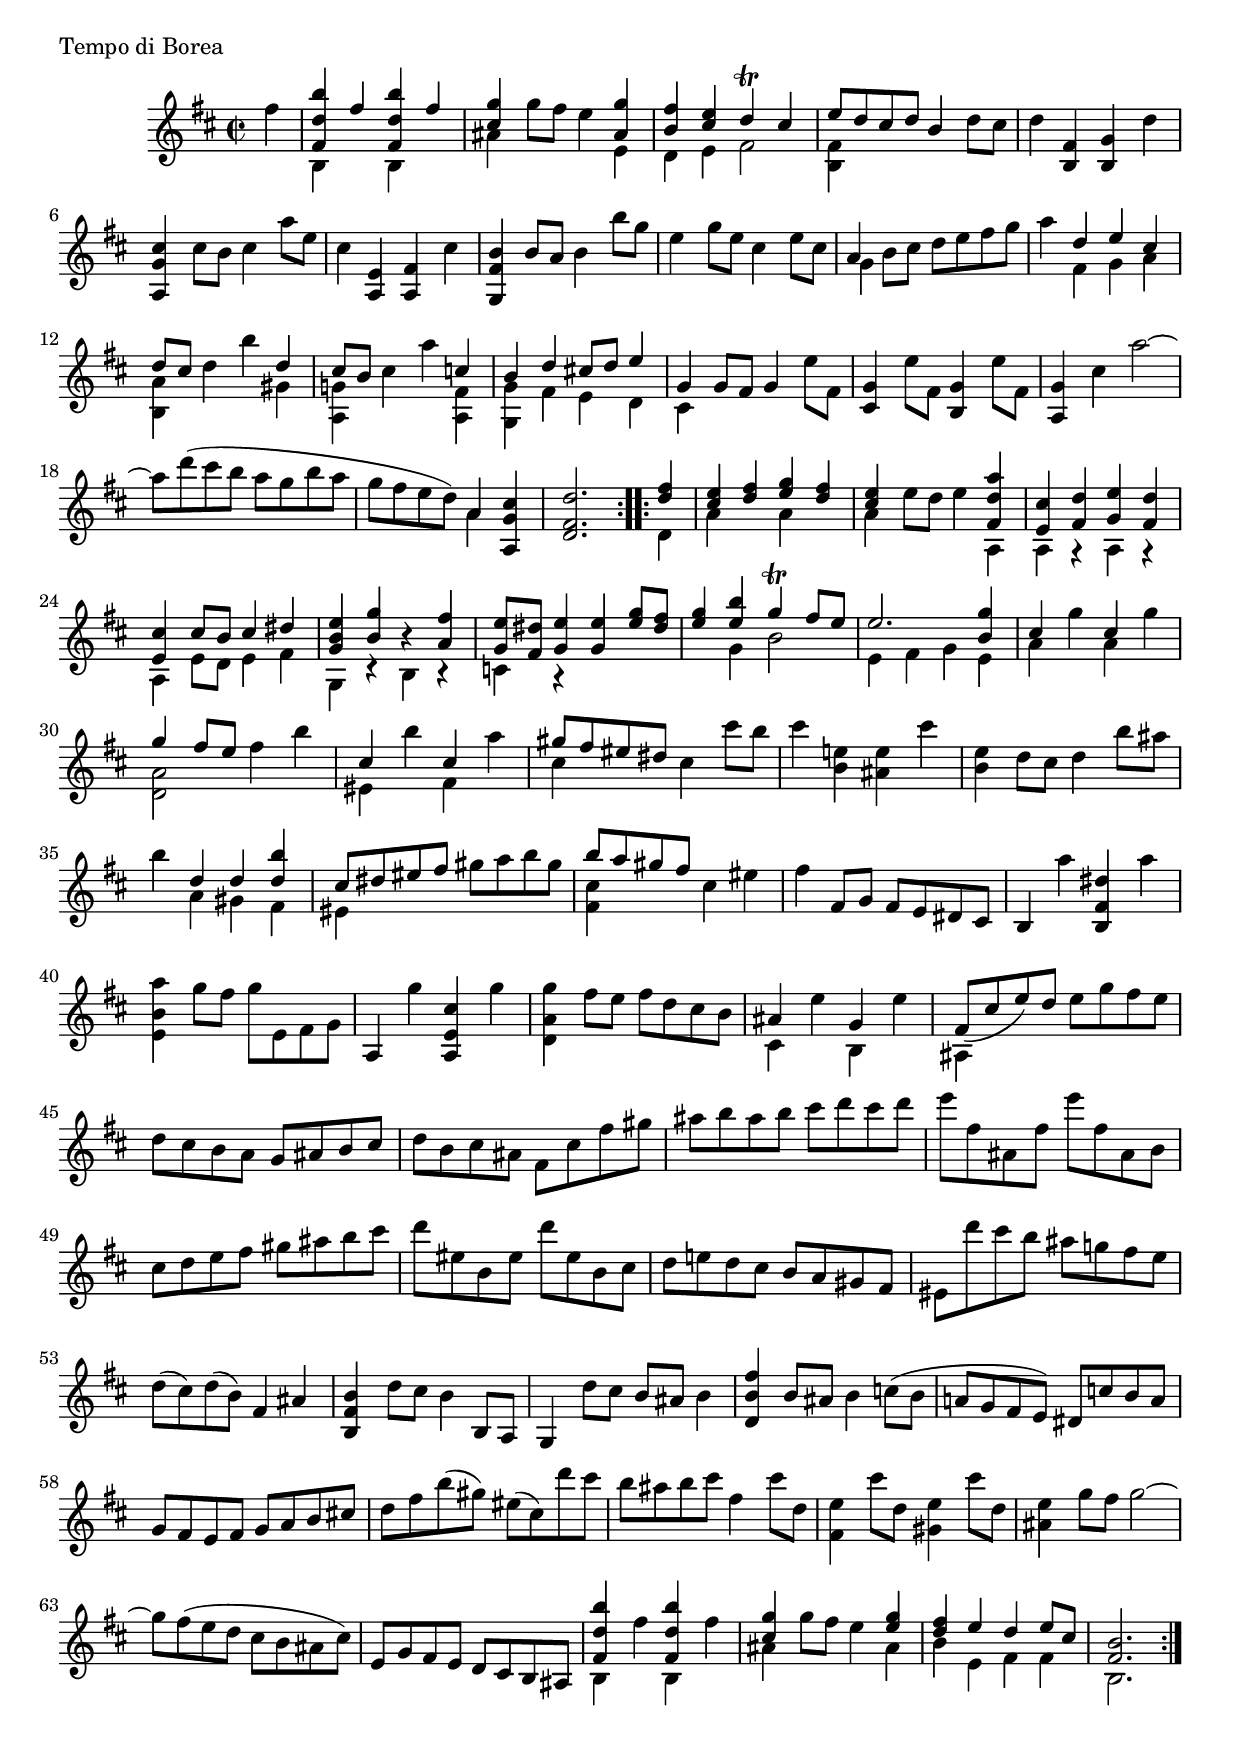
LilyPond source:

\version "2.24.3"

% Partita 1 for Solo Violin, BWV 1002
% 7. Tempo di Borea

\version "2.24.3"

viiA =  {
  fis''4 |
  % 1
  \stemUp <b'' d'' fis'>4  fis''4  <b'' d'' fis'>4 fis''4  |
  % 2
  <g'' cis''>4 \stemNeutral g''8  fis''8  e''4  \stemUp <g'' ais'>4  |
  % 3
  <fis'' b'>4 <e'' cis''>4 d''4\trill  cis''4  |
  % 4
  e''8  d''8  cis''8  d''8  b'4  \stemNeutral d''8  cis''8  |
  % 5
  d''4  <fis' b>4  <g' b>4 d''4  |
  % 6
  <cis'' g' a>4 cis''8  b'8  cis''4  a''8  e''8  |
  % 7
  cis''4  <e' a>4  <fis' a>4  cis''4  |
  % 8
  <b' fis' g>4 b'8  a'8  b'4  b''8  g''8  |
  % 9
  e''4  g''8  e''8  cis''4  e''8  cis''8  |
  % 10
  \stemUp a'4 \stemNeutral b'8  cis''8  d''8  e''8  fis''8  g''8  |
  % 11
  a''4 \stemUp d''4  e''4  cis''4  |
  % 12
  d''8  cis''8 \stemNeutral d''4  b''4  \stemUp d''4  |
  % 13
  cis''8  b'8 \stemNeutral cis''4  a''4 \stemUp c''4  |
  % 14
  b'4  d''4  cis''!8  d''8  e''4  |
  % 15
  g'4 \stemNeutral g'8  fis'8  g'4  e''8  fis'8  |
  % 16
  <g' cis'>4 e''8  fis'8  <g' b>4  e''8  fis'8  |
  % 17
  <g' a>4  cis''4  a''2 ~ |
  % 18
  a''8  d'''8(  cis'''8  b''8  a''8  g''8  b''8  a''8  |
  % 19
  g''8  fis''8  e''8   d''8) \stemUp a'4 \stemNeutral <cis'' g' a>4 |
  % 20
  <d'' fis' d'>2.
  
  \stemUp
  <fis'' d''>4 |
  % 21
  <e'' cis''>4  <fis'' d''>4  <g'' e''>4  <fis'' d''>4 |
  % 22
  <e'' cis''>4 s2 <a'' d'' fis'>4  |
  % 23
  <cis'' e'>4  <d'' fis'>4  <e'' g'>4  <d'' fis'>4  |
  % 24
  <cis'' e'>4  cis''8  b'8  cis''4  dis''4  |
  % 25
  <e'' b' g'>4  <g'' b'>4 r4  <fis'' a'>4  |
  % 26
  <e'' g'>8  <dis'' fis'>8  <e'' g'>4 <e'' g'>4  <g'' e''>8  <fis'' dis''>8  |
  % 27
  <g'' e''>4  <b'' e''>4  g''4\trill  fis''8  e''8  |
  % 28
  e''2.   <g'' b'>4 |
  % 29
  cis''4 \stemNeutral g''4 \stemUp cis''4 \stemNeutral g''4  |
  % 30
  \stemUp
  g''4 fis''8 e'' \stemNeutral fis''4 b''4  |
  % 31
  \stemUp cis''4 \stemNeutral  b'' \stemUp cis'' \stemNeutral a''  |
  % 32
  \stemUp
  gis''8  fis''8  eis''8  dis''8 \stemNeutral cis''4  cis'''8  b''8  |
  % 33
  cis'''4  <e''! b'>  <e'' ais'>  cis'''4  |
  % 34
  <e'' b'>4  d''8  cis''8  d''4  b''8  ais''8  |
  % 35
  b''4  \stemUp d''4  d''4  <b'' d''>4  |
  % 36
   cis''8[  dis''8  eis''8  fis''8] \stemNeutral gis''8  a''8  b''8  gis''8  |
  % 37
  \stemUp  b''8[ a''8  gis''8  fis''8] \stemNeutral  cis''4  eis''4  |
  % 38
  fis''4  fis'8  g'8  fis'8  e'8  dis'8  cis'8 |  
  % 39
  b4 a''  <dis'' fis' b>  a''  |
  % 40
  <a'' b' e'>4  g''8  fis''8  g''8  e'8  fis'8  g'8  |
  % 41
  a4  g''4  <cis'' e' a>4  g''4  |
  % 42
  <g'' a' d'>4  fis''8  e''8  fis''8  d''8  cis''8  b'8  |
  % 43
  \stemUp ais'4 \stemNeutral e''4 \stemUp g'4 \stemNeutral e''4 \stemUp |
  % 44
   fis'8[ ( cis''8  e''8)  d''8] \stemNeutral e''8  g''8  fis''8  e''8  |
  % 45
  d''8  cis''8  b'8  a'8  g'8  ais'8  b'8  cis''8  |
  % 46
  d''8  b'8  cis''8  ais'8  fis'8  cis''8  fis''8  gis''8  |
  % 47
  ais''8  b''8  ais''8  b''8  cis'''8  d'''8  cis'''8  d'''8 |
  % 48
  e'''8  fis''8  ais'8  fis''8  e'''8  fis''8  ais'8  b'8  |
  % 49
  cis''8  d''8  e''8  fis''8  gis''8  ais''8  b''8  cis'''8  |
  % 50
  d'''8  eis''8  b'8  eis''8  d'''8  eis''8  b'8  cis''8  |
  % 51
  d''8  e''!8  d''8  cis''8  b'8  a'8  gis'8  fis'8  |
  % 52
  eis'8  d'''8  cis'''8  b''8  ais''8  g''!8  fis''8  e''8  |
  % 53
  d''8(   cis''8)  d''8(   b'8)  fis'4  ais'4  |
  % 54
  <b' fis' b>4  d''8  cis''8  b'4  b8 a8 | 
  % 55
  g4 d''8  cis''8  b'8  ais'8  b'4  |
  % 56
  <fis'' b' d'>4  b'8  ais'8  b'4  c''8 ( b'8  |
  % 57
  a'!8  g'8  fis'8  e'8)  dis'8  c''8  b'8  a'8  |
  % 58
  g'8  fis'8  e'8  fis'8  g'8  a'8  b'8  cis''!8  |
  % 59
  d''8  fis''8  b''8(  gis''8)  eis''8(   cis''8)  d'''8  cis'''8 |
  % 60
  b''8  ais''8  b''8  cis'''8  fis''4  cis'''8  d''8  |
  % 61
  <e'' fis'>4  cis'''8  d''8 <e'' gis'>4 cis'''8  d''8  |
  % 62
  <e'' ais'>4 g''8  fis''8  g''2  ~ |
  % 63
  g''8  fis''8( e''8  d''8  cis''8  b'8  ais'8   cis''8) |
  % 64
  e'8  g'8  fis'8  e'8  d'8  cis'8  b8  ais8  |
  % 65
  \stemUp <b'' d'' fis'>4 \stemNeutral fis''4
  \stemUp <b'' d'' fis'>4 \stemNeutral fis''4  |
  % 66
  \stemUp <g'' cis''>4 \stemNeutral g''8  fis''8  e''4  \stemUp <g'' e''>4  |
  %67
  <fis'' d''>4 e'' d'' e''8 cis'' |
  % 68
  <b' fis'>2.
} 

viiB =  {
  s4
  % 1
  \stemDown
  b4  s4  b4  s4  |
  % 2
  ais'4  s2  e'4  |
  % 3
  d'4  e'4  fis'2  |
  % 4
  <fis' b>4  s4*3  
  % 5
  s1*5
  %10
  g'4 s4*3
  % 11
  s4 fis'4 g'4 a'4 |
  % 12
  <a' b>4  s2  gis'4|
  % 13
  <g'! a>4  s2  <fis' a>4  |
  % 14
  <g' g>4 fis'4 e'4 d'4 |
  % 15
  cis'4 s4*3 | s1*3
  % 19
  s2 a'4 s1
  %20
  d'4
  % 21
  a'4  s4  a'4  s4  |
  % 22
  a'4  e''8  d''8  e''4  a4  |
  % 23
  a4  r4  a4  r4  |
  % 24
  a4 e'8 d' e'4 fis'4 |
  % 25
  g4 r4 b4 r4 |
  % 26
  c'4 r4 s2 |
  % 27
  s4 g'4 b'2 |
  % 28
  e'4 fis' g' e' |
  % 29
  a'4 s4 a'4 s4 |
  % 30
  <d' a'>2 s2 |
  % 31
  eis'4 s4 fis'4 s4 |
  % 32
  cis''4  s4*3 | s1*2 |
  % 35
  s4 a'4  gis'4  fis'4  |
  % 36
  eis'4  s4*3  |
  % 37
  <fis' cis''>4  s4*3 | s1*5 |
  %43
  cis'4 s4 b4 s4 |
  % 44
  ais4 s4*3 | s1*20 |
  % 65
  b4  s4  b4  s4  |
  % 66
  ais'4  s2  ais'4  |
  % 67
  b'4 e' fis' fis' |
  % 68
  b2.
} 

viiStaff = \context Staff <<
  \context Voice=A \viiA
  \context Voice=B \viiB
>>


viiViolinGlobal =   {
  \clef "treble"
  \key d\major
  \time 2/2
  \repeat "volta" 2 {
    \partial 4 s4 | s1*19 | s4*3
  }
  \repeat "volta" 2 {
    s4 | s1*47 | s4*3
  }
}

viiViolinScripts =  {
}

viiViolinStaff =  \context Staff <<
  \viiStaff
  \viiViolinGlobal
  \viiViolinScripts
>>

\score {
  \viiViolinStaff
  \layout { }
  
  \midi {
    \tempo 4 = 140
    }


  \header {
    piece = "Tempo di Borea"
    opus = ""
  }
}

